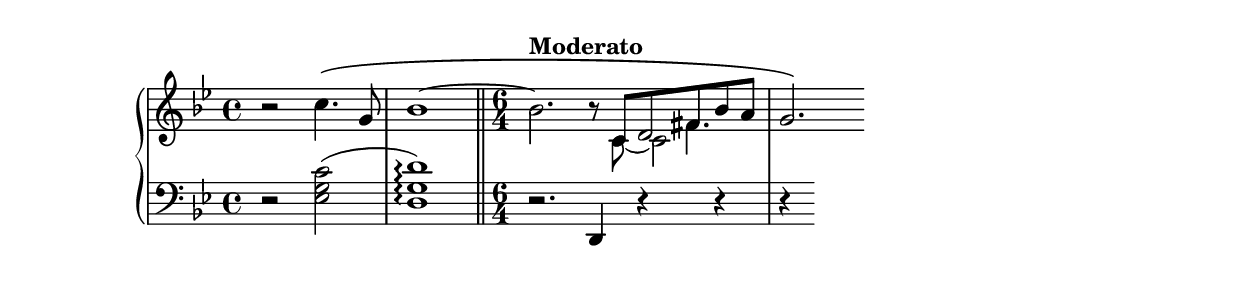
% \include "../styles/gonville.ily"
\version "2.18.2"

rhMusic = \relative c'' {
  \new Voice {
    r2 c4.\( g8 |
    \once \override Tie.staff-position = #3.5
    bes1~ |
    \bar "||"
    \time 6/4
    bes2.^\markup { \bold "Moderato" } r8
    \mergeDifferentlyHeadedOn
    \mergeDifferentlyDottedOn
    % Start polyphonic section of four voices
    <<
      { c,8 d fis bes a }  % continuation of main voice
      \new Voice {
        \voiceTwo
        c,8~
        % Reposition the c2 to the right of the merged note
        \once \override NoteColumn.force-hshift = #1.0
        % Move the c2 out of the main note column
        % so the merge will work
        \shiftOnn
        c2
      }
      \new Voice {
        \voiceThree
        s8
        % Stem on the d2 must be down to permit merging
        \stemDown
        % Stem on the d2 should be invisible
        \tweak Stem.transparent ##t
        d2
      }
      \new Voice {
        \voiceFour
        s4 fis4.
      }
    >> |
    \mergeDifferentlyHeadedOff
    \mergeDifferentlyDottedOff
    g2.\)  % continuation of main voice
  }
}

lhMusic = \relative c' {
  r2 <c g ees>2( |
  <d g, d>1)\arpeggio |
  r2. d,,4 r4 r |
  r4
}

\score {
  \new PianoStaff <<
    \new Staff = "RH"  <<
      \key g \minor
      \rhMusic
    >>
    \new Staff = "LH" <<
      \key g \minor
      \clef "bass"
      \lhMusic
    >>
  >>
}

